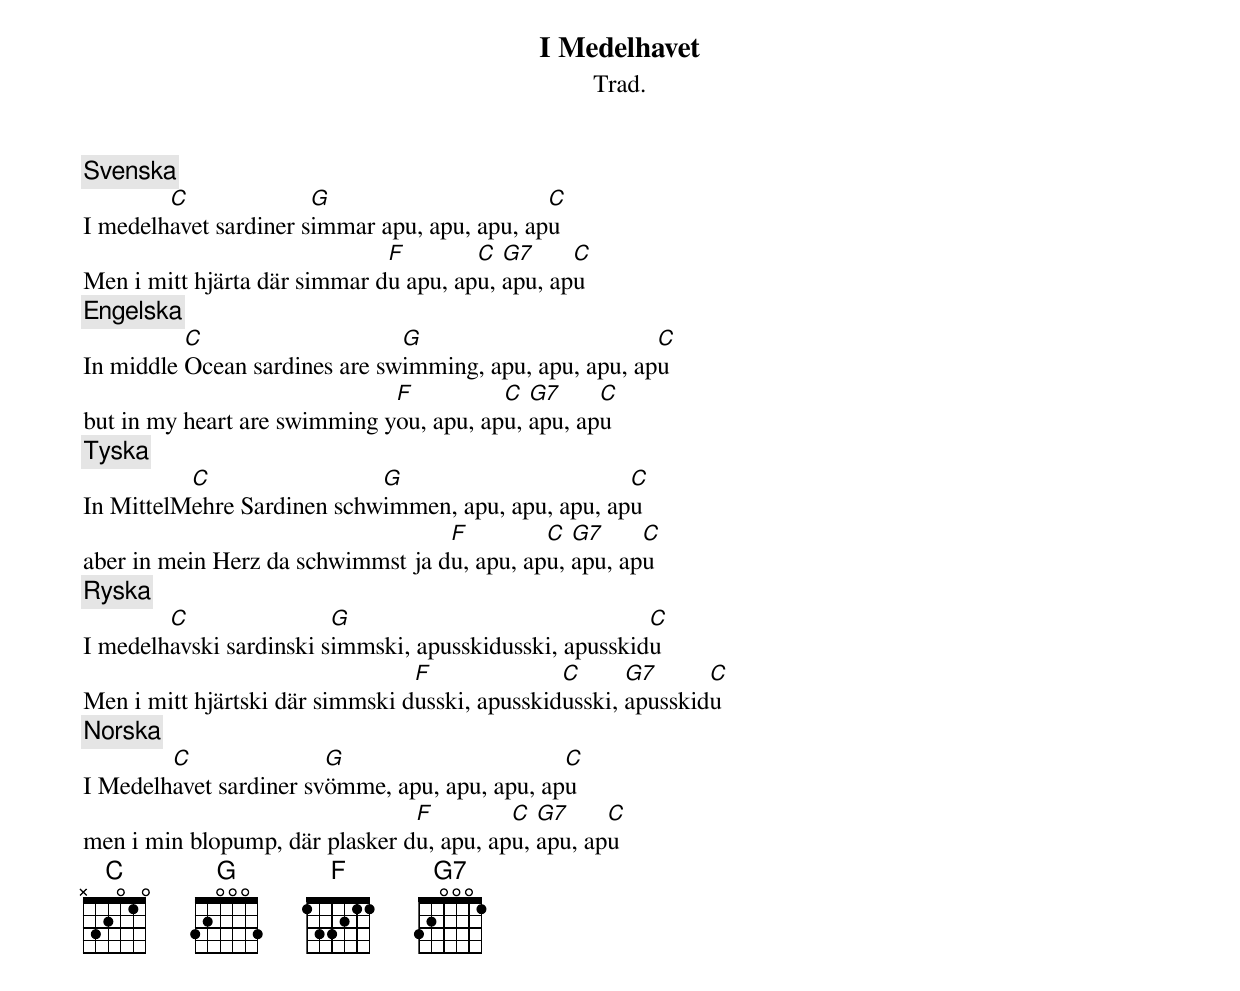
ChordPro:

{t:I Medelhavet}
{st:Trad.}
{c:Svenska}
I medelh[C]avet sardiner s[G]immar apu, apu, apu, ap[C]u
Men i mitt hjärta där simmar d[F]u apu, ap[C]u, [G7]apu, ap[C]u
{c:Engelska}
In middle [C]Ocean sardines are sw[G]imming, apu, apu, apu, ap[C]u
but in my heart are swimming y[F]ou, apu, ap[C]u, [G7]apu, ap[C]u
{c:Tyska}
In MittelM[C]ehre Sardinen schw[G]immen, apu, apu, apu, ap[C]u
aber in mein Herz da schwimmst ja d[F]u, apu, ap[C]u, [G7]apu, ap[C]u
{c:Ryska}
I medelh[C]avski sardinski s[G]immski, apusskidusski, apusskid[C]u
Men i mitt hjärtski där simmski d[F]usski, apusskid[C]usski, [G7]apusskid[C]u
{c:Norska}
I Medelh[C]avet sardiner sv[G]ömme, apu, apu, apu, ap[C]u
men i min blopump, där plasker d[F]u, apu, ap[C]u, [G7]apu, ap[C]u
